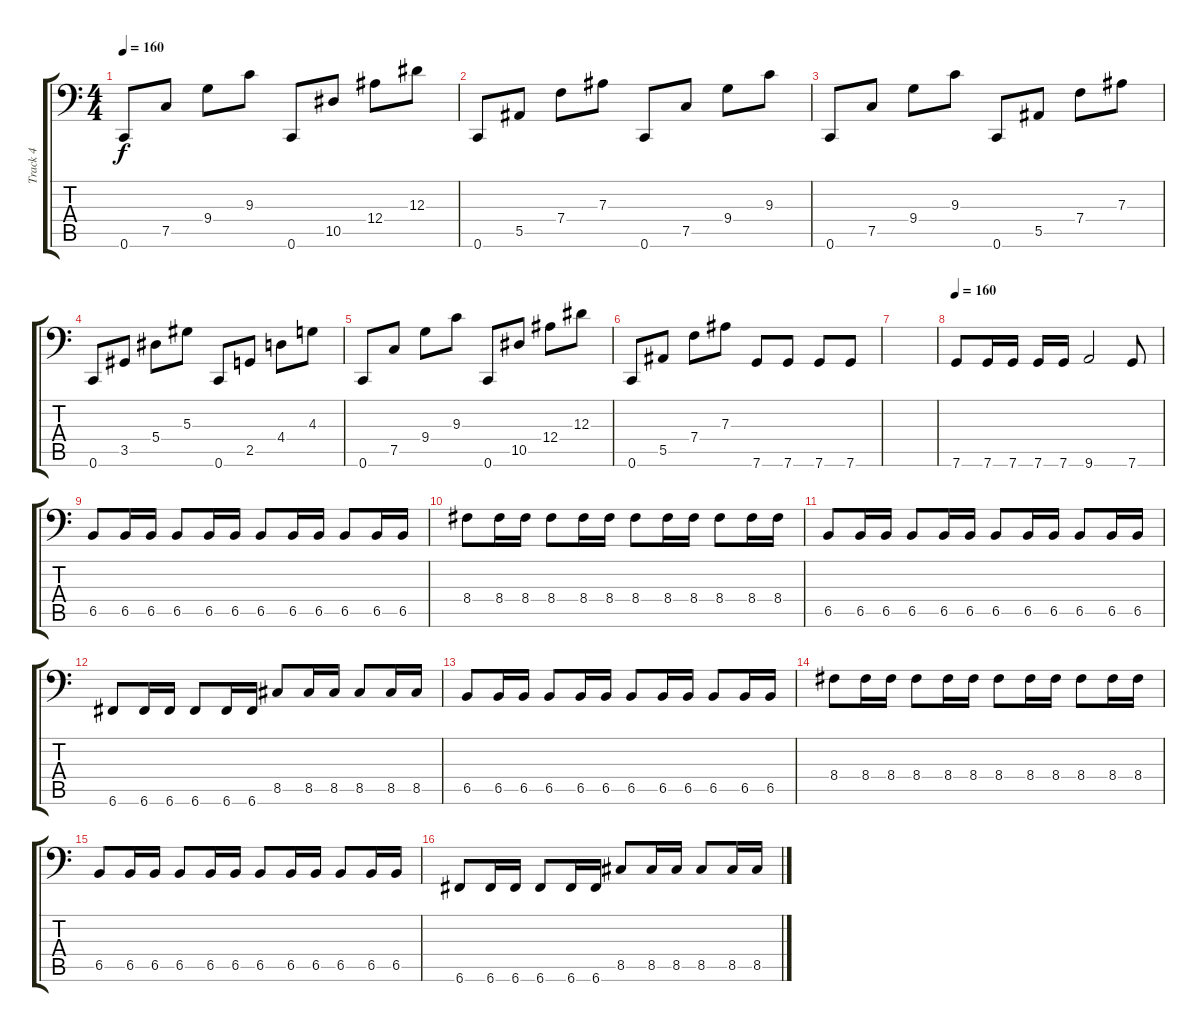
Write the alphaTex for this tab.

\track ("Track 4" "Track 4") {instrument electricbassfinger}
\staff {score tabs}
\tuning (C3 G2 Eb2 Bb1 F1 C1) {hide}
\ts (4 4)
\tempo 160
\clef f4
\ks c
0.6.8{dy f} 7.5.8 9.4.8 9.3.8 0.6.8 10.5.8 12.4.8 12.3.8 |
0.6.8 5.5.8 7.4.8 7.3.8 0.6.8 7.5.8 9.4.8 9.3.8 |
0.6.8 7.5.8 9.4.8 9.3.8 0.6.8 5.5.8 7.4.8 7.3.8 |
0.6.8 3.5.8 5.4.8 5.3.8 0.6.8 2.5.8 4.4.8 4.3.8 |
0.6.8 7.5.8 9.4.8 9.3.8 0.6.8 10.5.8 12.4.8 12.3.8 |
0.6.8 5.5.8 7.4.8 7.3.8 7.6.8 7.6.8 7.6.8 7.6.8 |
|
\tempo 160
7.6.8 7.6.16 7.6.16 7.6.16 7.6.16 9.6.2 7.6.8 |
6.5.8 6.5.16 6.5.16 6.5.8 6.5.16 6.5.16 6.5.8 6.5.16 6.5.16 6.5.8 6.5.16 6.5.16 |
8.4.8 8.4.16 8.4.16 8.4.8 8.4.16 8.4.16 8.4.8 8.4.16 8.4.16 8.4.8 8.4.16 8.4.16 |
6.5.8 6.5.16 6.5.16 6.5.8 6.5.16 6.5.16 6.5.8 6.5.16 6.5.16 6.5.8 6.5.16 6.5.16 |
6.6.8 6.6.16 6.6.16 6.6.8 6.6.16 6.6.16 8.5.8 8.5.16 8.5.16 8.5.8 8.5.16 8.5.16 |
6.5.8 6.5.16 6.5.16 6.5.8 6.5.16 6.5.16 6.5.8 6.5.16 6.5.16 6.5.8 6.5.16 6.5.16 |
8.4.8 8.4.16 8.4.16 8.4.8 8.4.16 8.4.16 8.4.8 8.4.16 8.4.16 8.4.8 8.4.16 8.4.16 |
6.5.8 6.5.16 6.5.16 6.5.8 6.5.16 6.5.16 6.5.8 6.5.16 6.5.16 6.5.8 6.5.16 6.5.16 |
6.6.8 6.6.16 6.6.16 6.6.8 6.6.16 6.6.16 8.5.8 8.5.16 8.5.16 8.5.8 8.5.16 8.5.16
